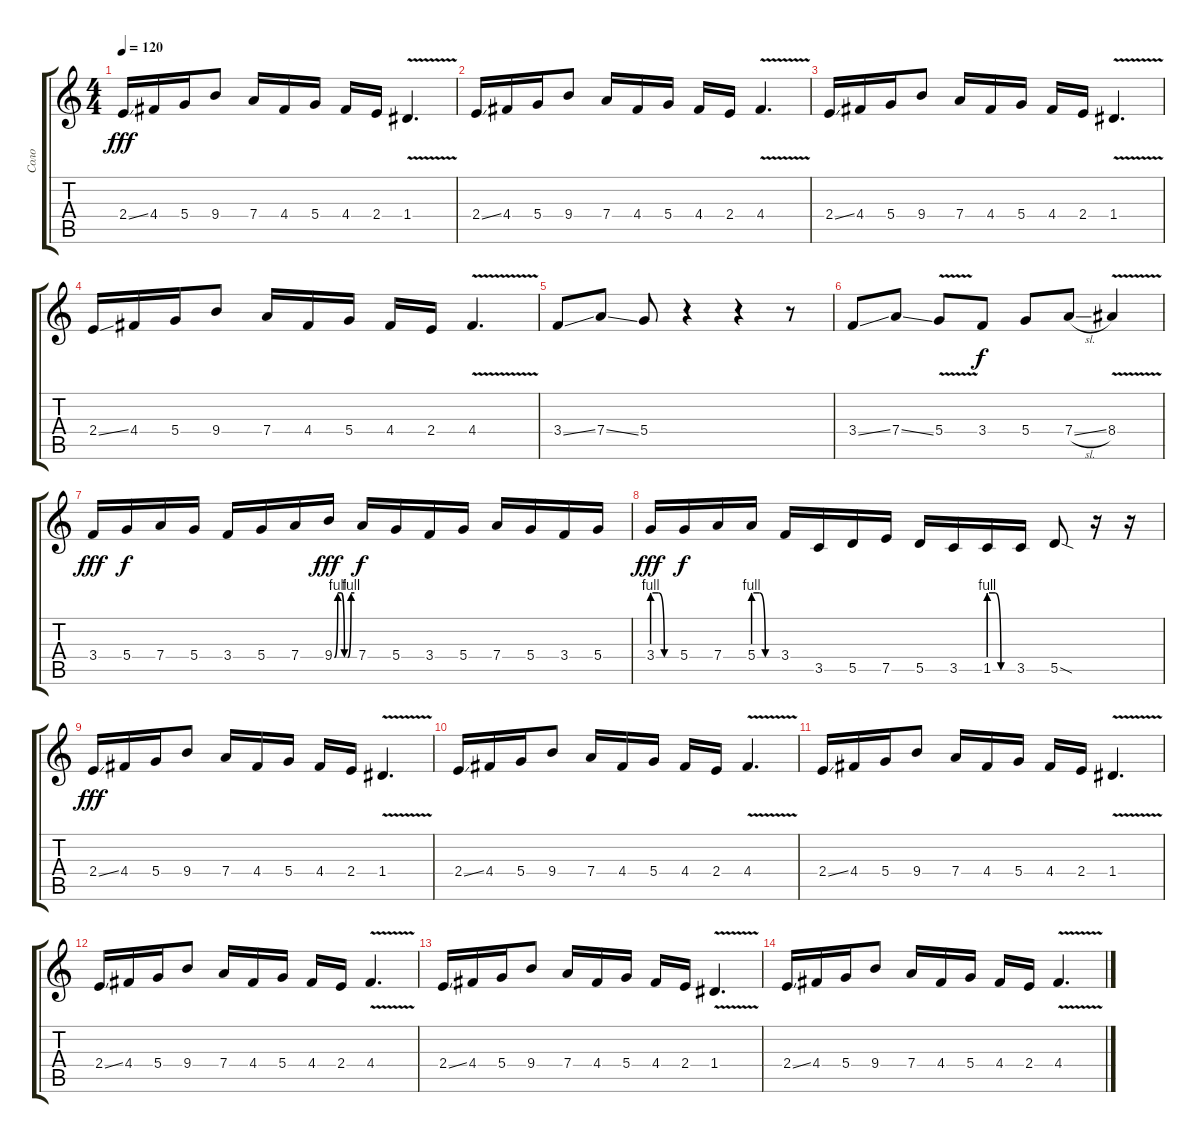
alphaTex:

\track ("Соло" "Соло") {instrument overdrivenguitar}
\staff {score tabs}
\tuning (E4 B3 G3 D3 A2 E2) {hide}
\ts (4 4)
\tempo 120
\clef g2
\ks c
2.4{ss}.16{dy fff} 4.4.16 5.4.16 9.4.8 7.4.16 4.4.16 5.4.16 4.4.16 2.4.16 1.4{v}.4{d} |
2.4{ss}.16 4.4.16 5.4.16 9.4.8 7.4.16 4.4.16 5.4.16 4.4.16 2.4.16 4.4{v}.4{d} |
2.4{ss}.16 4.4.16 5.4.16 9.4.8 7.4.16 4.4.16 5.4.16 4.4.16 2.4.16 1.4{v}.4{d} |
2.4{ss}.16 4.4.16 5.4.16 9.4.8 7.4.16 4.4.16 5.4.16 4.4.16 2.4.16 4.4{v}.4{d} |
3.4{ss}.8 7.4{ss}.8 5.4.8 r.4 r.4 r.8 |
3.4{ss}.8 7.4{ss}.8 5.4{v}.8 3.4.8{dy f} 5.4.8 7.4{sl}.8 8.4{v}.4 |
3.4.16{dy fff} 5.4.16{dy f} 7.4.16 5.4.16 3.4.16 5.4.16 7.4.16 9.4{be (custom 0 0 10 4 20 4 30 0 40 0 50 4 60 4)}.16{dy fff} 7.4.16{dy f} 5.4.16 3.4.16 5.4.16 7.4.16 5.4.16 3.4.16 5.4.16 |
3.4{be (custom 0 4 15 4 30 0 60 0)}.16{dy fff} 5.4.16{dy f} 7.4.16 5.4{be (custom 0 4 15 4 30 0 60 0)}.16 3.4.16 3.5.16 5.5.16 7.5.16 5.5.16 3.5.16 1.5{be (custom 0 4 15 4 30 0 60 0)}.16 3.5.16 5.5{sod}.8 r.16 r.16 |
2.4{ss}.16{dy fff} 4.4.16 5.4.16 9.4.8 7.4.16 4.4.16 5.4.16 4.4.16 2.4.16 1.4{v}.4{d} |
2.4{ss}.16 4.4.16 5.4.16 9.4.8 7.4.16 4.4.16 5.4.16 4.4.16 2.4.16 4.4{v}.4{d} |
2.4{ss}.16 4.4.16 5.4.16 9.4.8 7.4.16 4.4.16 5.4.16 4.4.16 2.4.16 1.4{v}.4{d} |
2.4{ss}.16 4.4.16 5.4.16 9.4.8 7.4.16 4.4.16 5.4.16 4.4.16 2.4.16 4.4{v}.4{d} |
2.4{ss}.16 4.4.16 5.4.16 9.4.8 7.4.16 4.4.16 5.4.16 4.4.16 2.4.16 1.4{v}.4{d} |
2.4{ss}.16 4.4.16 5.4.16 9.4.8 7.4.16 4.4.16 5.4.16 4.4.16 2.4.16 4.4{v}.4{d}
